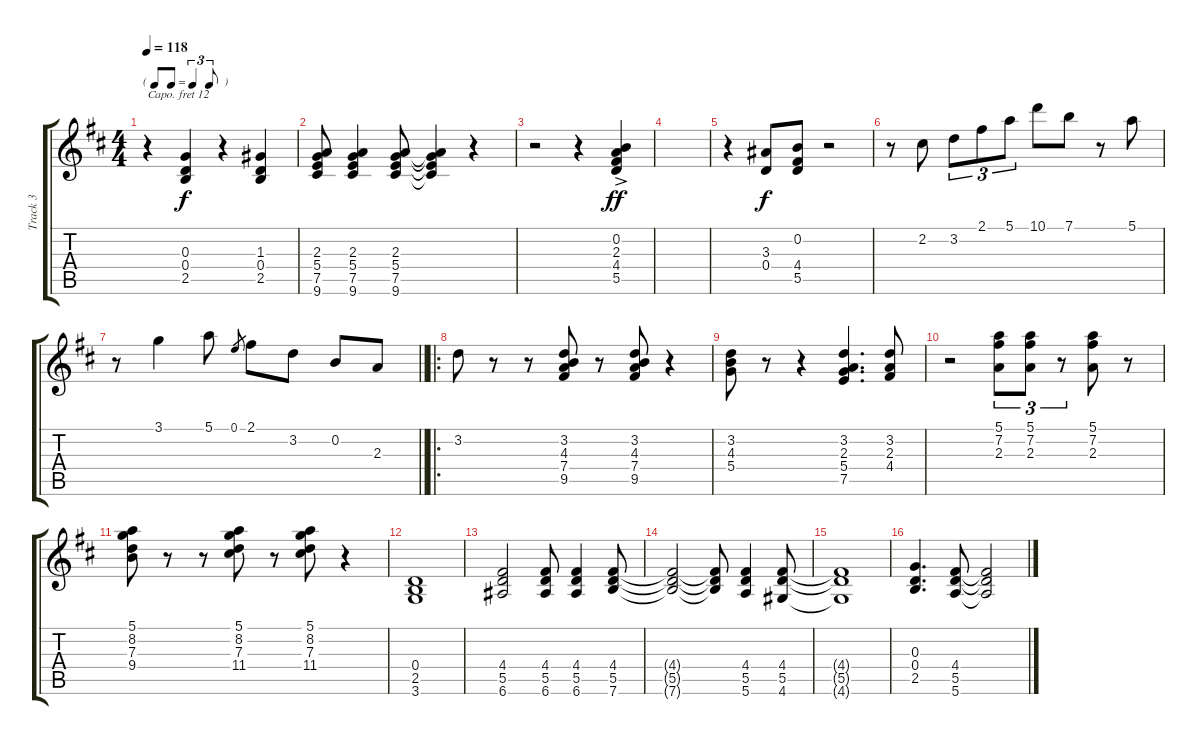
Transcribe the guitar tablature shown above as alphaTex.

\track ("Track 3" "Track 3") {instrument acousticgrandpiano}
\staff {score tabs}
\capo 12
\tuning (E4 B3 G3 D3 A2 E2) {hide}
\ts (4 4)
\tf triplet8th
\tempo 118
\clef g2
\ks d
r.4{dy f} (0.3 0.4 2.5).4 r.4 (1.3 0.4 2.5).4 |
(2.3 5.4 7.5 9.6).8 (2.3 5.4 7.5 9.6).4 (2.3 5.4 7.5 9.6).8 (2.3{t} 5.4{t} 7.5{t} 9.6{t}).4 r.4 |
r.2 r.4 (0.2{ac} 2.3{ac} 4.4{ac} 5.5{ac}).4{dy ff} |
|
r.4 (3.3 0.4).8{dy f} (0.2 4.4 5.5).8 r.2 |
r.8 2.2.8 3.2.8{tu (3 2)} 2.1.8{tu (3 2)} 5.1.8{tu (3 2)} 10.1.8 7.1.8 r.8 5.1.8 |
\barLineRight lightlight
r.8 3.1.4 5.1.8 0.1.8{gr} 2.1.8 3.2.8 0.2.8 2.3.8 |
\ro
3.2.8 r.8 r.8 (3.2 4.3 7.4 9.5).8 r.8 (3.2 4.3 7.4 9.5).8 r.4 |
(3.2 4.3 5.4).8 r.8 r.4 (3.2 2.3 5.4 7.5).4{d} (3.2 2.3 4.4).8 |
r.2 (5.1 7.2 2.3).8{tu (3 2)} (5.1 7.2 2.3).8{tu (3 2)} r.8{tu (3 2)} (5.1 7.2 2.3).8 r.8 |
(5.1 8.2 7.3 9.4).8 r.8 r.8 (5.1 8.2 7.3 11.4).8 r.8 (5.1 8.2 7.3 11.4).8 r.4 |
(0.4 2.5 3.6).1 |
(4.4 5.5 6.6).2 (4.4 5.5 6.6).8 (4.4 5.5 6.6).4 (4.4 5.5 7.6).8 |
(4.4{t} 5.5{t} 7.6{t}).2 (4.4{t} 5.5{t} 7.6{t}).8 (4.4 5.5 5.6).4 (4.4 5.5 4.6).8 |
(4.4{t} 5.5{t} 4.6{t}).1 |
(0.3 0.4 2.5).4{d} (4.4 5.5 5.6).8 (4.4{t} 5.5{t} 5.6{t}).2
